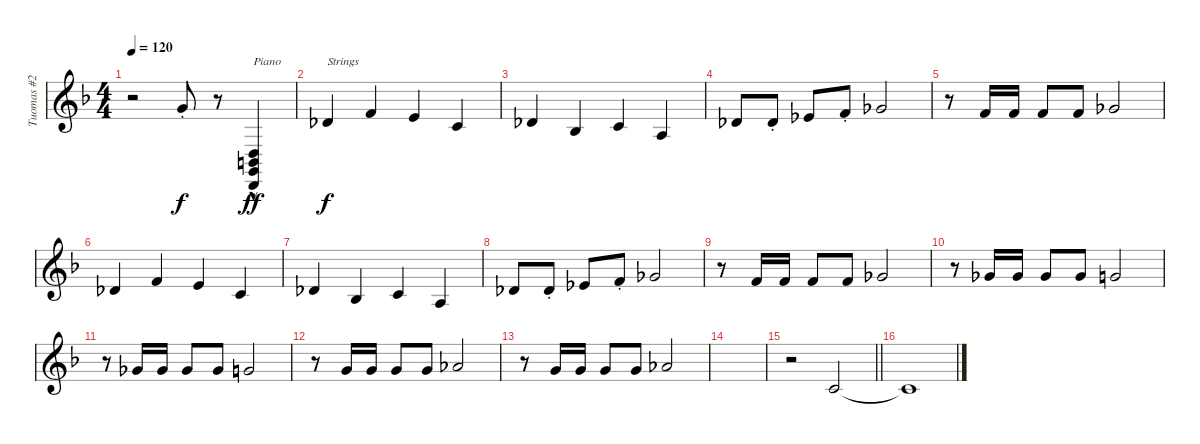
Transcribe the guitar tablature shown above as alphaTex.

\track ("Tuomas #2" "Tuomas #2") {instrument tremolostrings}
\staff {score}
\tuning (E4 B3 G3 D3 A2 E2 B1) {hide}
\ts (4 4)
\tempo 120
\clef g2
\ks f
r.2{dy f} 17.4{st}.8 r.8 (0.4{hac} 2.5{hac} 3.6{hac} 3.7).4{txt "Piano" dy ff instrument acousticgrandpiano} |
11.4.4{txt "Strings" dy f instrument stringensemble1} 10.3.4 14.4.4 15.5.4 |
11.4.4 13.5.4 15.5.4 12.5.4 |
11.4.8 11.4{st}.8 13.4.8 15.4{st}.8 11.3.2 |
r.8 10.3.16 10.3.16 10.3.8 10.3.8 11.3.2 |
11.4.4 10.3.4 14.4.4 15.5.4 |
11.4.4 13.5.4 15.5.4 12.5.4 |
11.4.8 11.4{st}.8 13.4.8 15.4{st}.8 11.3.2 |
r.8 10.3.16 10.3.16 10.3.8 10.3.8 11.3.2 |
r.8 11.3.16 11.3.16 11.3.8 11.3.8 12.3.2 |
r.8 11.3.16 11.3.16 11.3.8 11.3.8 12.3.2 |
r.8 12.3.16 12.3.16 12.3.8 12.3.8 13.3.2 |
r.8 12.3.16 12.3.16 12.3.8 12.3.8 13.3.2 |
|
\barLineRight lightlight
r.2 5.3.2 |
\section ("" "")
5.3{t}.1{volume 5}
